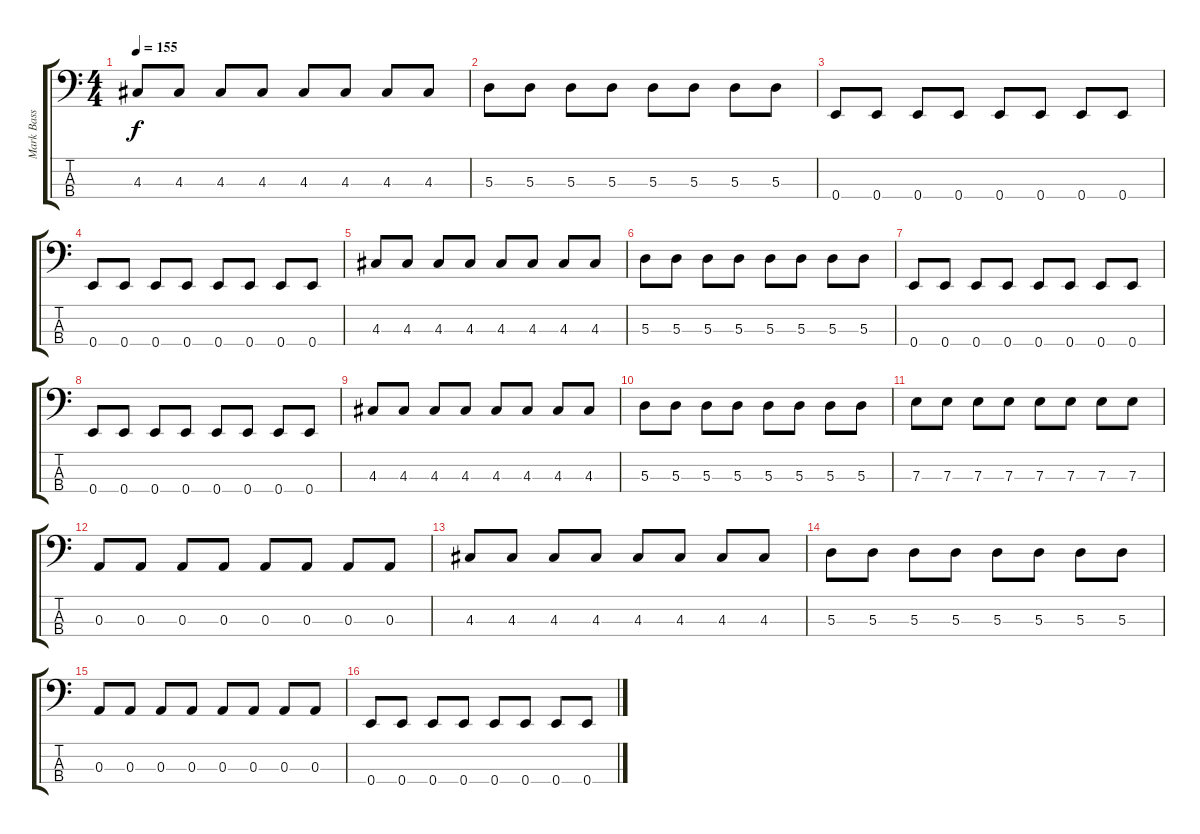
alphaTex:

\track ("Mark Bass" "Mark Bass") {instrument electricbasspick}
\staff {score tabs}
\tuning (G2 D2 A1 E1) {hide}
\ts (4 4)
\tempo 155
\clef f4
\ks c
4.3.8{dy f} 4.3.8 4.3.8 4.3.8 4.3.8 4.3.8 4.3.8 4.3.8 |
5.3.8 5.3.8 5.3.8 5.3.8 5.3.8 5.3.8 5.3.8 5.3.8 |
0.4.8 0.4.8 0.4.8 0.4.8 0.4.8 0.4.8 0.4.8 0.4.8 |
0.4.8 0.4.8 0.4.8 0.4.8 0.4.8 0.4.8 0.4.8 0.4.8 |
4.3.8 4.3.8 4.3.8 4.3.8 4.3.8 4.3.8 4.3.8 4.3.8 |
5.3.8 5.3.8 5.3.8 5.3.8 5.3.8 5.3.8 5.3.8 5.3.8 |
0.4.8 0.4.8 0.4.8 0.4.8 0.4.8 0.4.8 0.4.8 0.4.8 |
0.4.8 0.4.8 0.4.8 0.4.8 0.4.8 0.4.8 0.4.8 0.4.8 |
4.3.8 4.3.8 4.3.8 4.3.8 4.3.8 4.3.8 4.3.8 4.3.8 |
5.3.8 5.3.8 5.3.8 5.3.8 5.3.8 5.3.8 5.3.8 5.3.8 |
7.3.8 7.3.8 7.3.8 7.3.8 7.3.8 7.3.8 7.3.8 7.3.8 |
0.3.8 0.3.8 0.3.8 0.3.8 0.3.8 0.3.8 0.3.8 0.3.8 |
4.3.8 4.3.8 4.3.8 4.3.8 4.3.8 4.3.8 4.3.8 4.3.8 |
5.3.8 5.3.8 5.3.8 5.3.8 5.3.8 5.3.8 5.3.8 5.3.8 |
0.3.8 0.3.8 0.3.8 0.3.8 0.3.8 0.3.8 0.3.8 0.3.8 |
0.4.8 0.4.8 0.4.8 0.4.8 0.4.8 0.4.8 0.4.8 0.4.8
